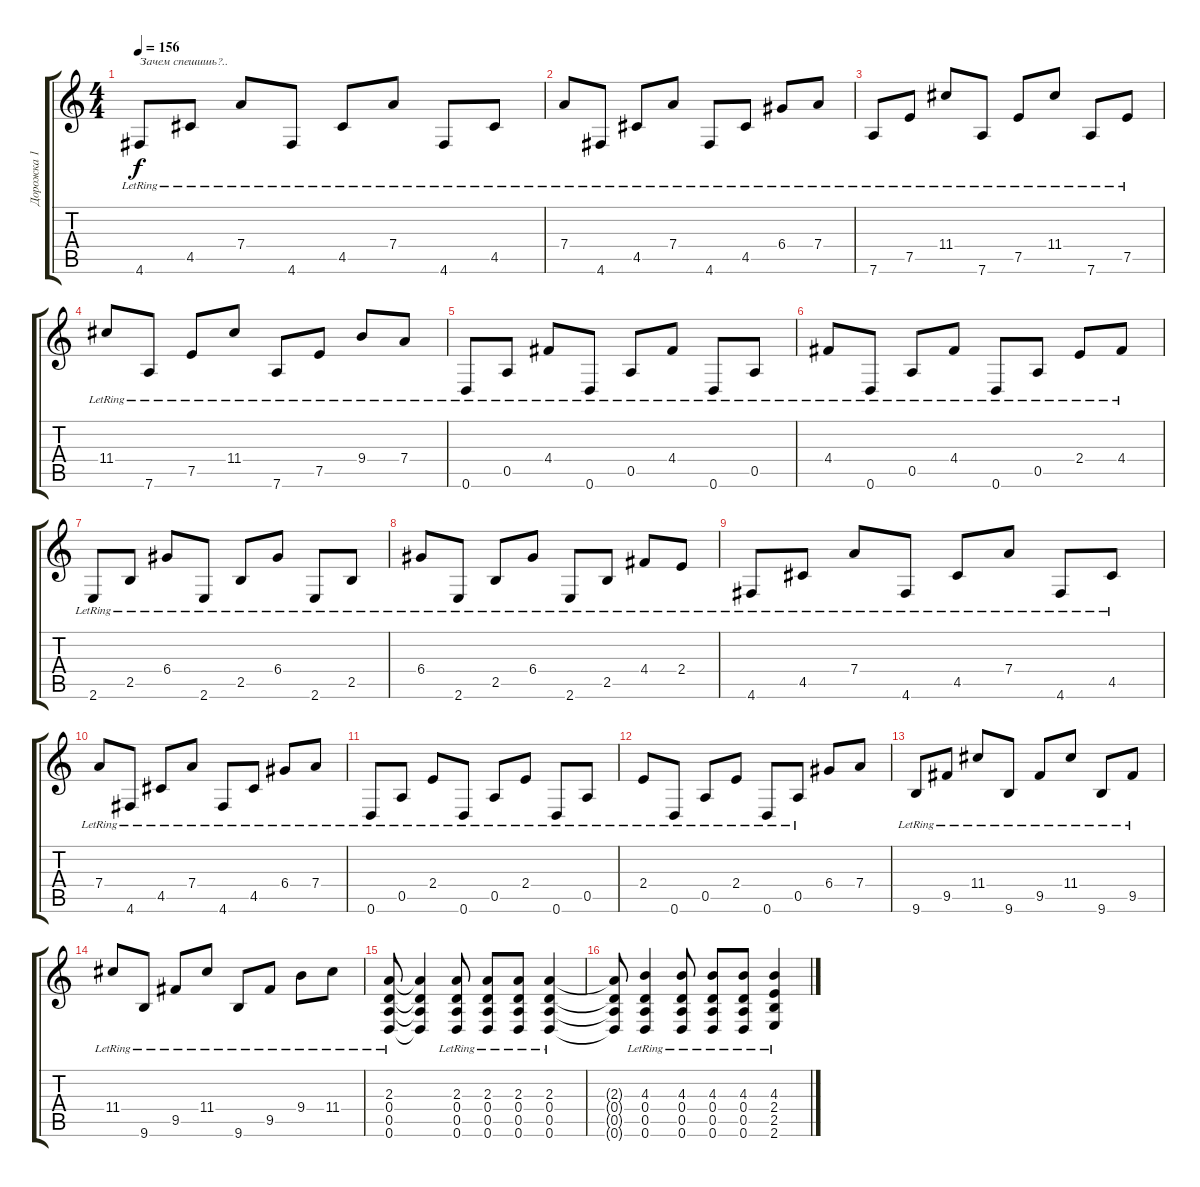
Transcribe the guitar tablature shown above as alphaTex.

\track ("Дорожка 1" "Дорожка 1") {instrument electricguitarmuted}
\staff {score tabs}
\tuning (E4 B3 G3 D3 A2 D2) {hide}
\ts (4 4)
\tempo 156
\clef g2
\ks c
4.6{lr}.8{txt "Зачем спешишь?.." dy f} 4.5{lr}.8 7.4{lr}.8 4.6{lr}.8 4.5{lr}.8 7.4{lr}.8 4.6{lr}.8 4.5{lr}.8 |
7.4{lr}.8 4.6{lr}.8 4.5{lr}.8 7.4{lr}.8 4.6{lr}.8 4.5{lr}.8 6.4{lr}.8 7.4{lr}.8 |
7.6{lr}.8 7.5{lr}.8 11.4{lr}.8 7.6{lr}.8 7.5{lr}.8 11.4{lr}.8 7.6{lr}.8 7.5{lr}.8 |
11.4{lr}.8 7.6{lr}.8 7.5{lr}.8 11.4{lr}.8 7.6{lr}.8 7.5{lr}.8 9.4{lr}.8 7.4{lr}.8 |
0.6{lr}.8 0.5{lr}.8 4.4{lr}.8 0.6{lr}.8 0.5{lr}.8 4.4{lr}.8 0.6{lr}.8 0.5{lr}.8 |
4.4{lr}.8 0.6{lr}.8 0.5{lr}.8 4.4{lr}.8 0.6{lr}.8 0.5{lr}.8 2.4{lr}.8 4.4{lr}.8 |
2.6{lr}.8 2.5{lr}.8 6.4{lr}.8 2.6{lr}.8 2.5{lr}.8 6.4{lr}.8 2.6{lr}.8 2.5{lr}.8 |
6.4{lr}.8 2.6{lr}.8 2.5{lr}.8 6.4{lr}.8 2.6{lr}.8 2.5{lr}.8 4.4{lr}.8 2.4{lr}.8 |
4.6{lr}.8 4.5{lr}.8 7.4{lr}.8 4.6{lr}.8 4.5{lr}.8 7.4{lr}.8 4.6{lr}.8 4.5{lr}.8 |
7.4{lr}.8 4.6{lr}.8 4.5{lr}.8 7.4{lr}.8 4.6{lr}.8 4.5{lr}.8 6.4{lr}.8 7.4{lr}.8 |
0.6{lr}.8 0.5{lr}.8 2.4{lr}.8 0.6{lr}.8 0.5{lr}.8 2.4{lr}.8 0.6{lr}.8 0.5{lr}.8 |
2.4{lr}.8 0.6{lr}.8 0.5{lr}.8 2.4{lr}.8 0.6{lr}.8 0.5{lr}.8 6.4.8 7.4.8 |
9.6{lr}.8 9.5{lr}.8 11.4{lr}.8 9.6{lr}.8 9.5{lr}.8 11.4{lr}.8 9.6{lr}.8 9.5{lr}.8 |
11.4{lr}.8 9.6{lr}.8 9.5{lr}.8 11.4{lr}.8 9.6{lr}.8 9.5{lr}.8 9.4{lr}.8 11.4{lr}.8 |
(2.3{lr} 0.4{lr} 0.5{lr} 0.6{lr}).8 (2.3{t} 0.4{t} 0.5{t} 0.6{t}).4 (2.3{lr} 0.4{lr} 0.5{lr} 0.6{lr}).8 (2.3{lr} 0.4{lr} 0.5{lr} 0.6{lr}).8 (2.3{lr} 0.4{lr} 0.5{lr} 0.6{lr}).8 (2.3{lr} 0.4{lr} 0.5{lr} 0.6{lr}).4 |
(2.3{t} 0.4{t} 0.5{t} 0.6{t}).8 (4.3{lr} 0.4{lr} 0.5{lr} 0.6{lr}).4 (4.3{lr} 0.4{lr} 0.5{lr} 0.6{lr}).8 (4.3{lr} 0.4{lr} 0.5{lr} 0.6{lr}).8 (4.3{lr} 0.4{lr} 0.5{lr} 0.6{lr}).8 (4.3{lr} 2.4{lr} 2.5{lr} 2.6{lr}).4
